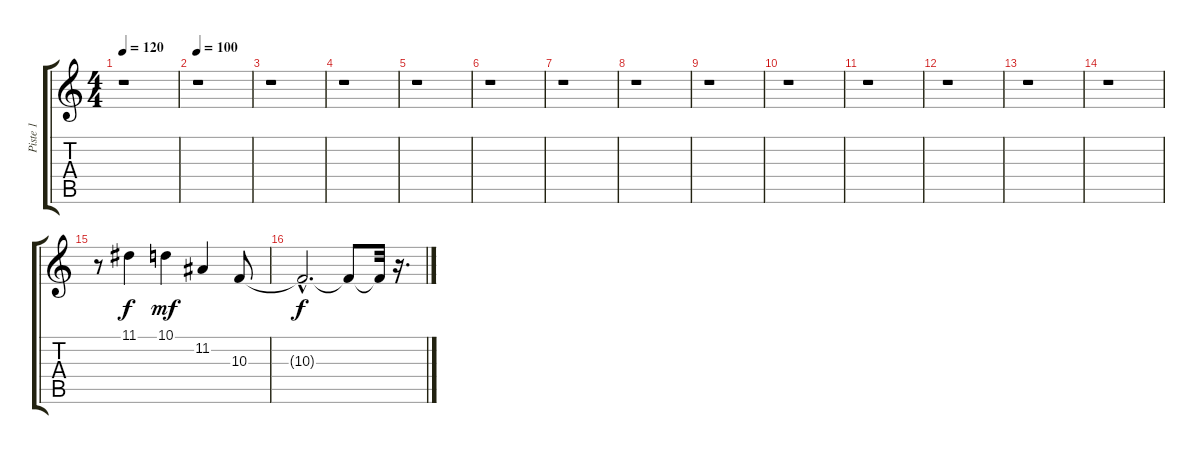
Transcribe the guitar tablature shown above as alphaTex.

\track ("Piste 1" "Piste 1") {instrument electricpiano1}
\staff {score tabs}
\tuning (E4 B3 G3 D3 A2 E2) {hide}
\ts (4 4)
\tempo 120
\clef g2
\ks c
r.1{dy f instrument electricpiano1} |
\tempo 100
r.1 |
r.1 |
r.1 |
r.1 |
r.1 |
r.1 |
r.1 |
r.1 |
r.1 |
r.1 |
r.1 |
r.1 |
r.1 |
r.8 11.1.4 10.1.4{dy mf} 11.2.4 10.3.8 |
10.3{hac t}.2{d dy f} 10.3{t}.8 10.3{t}.32 r.16{d}
